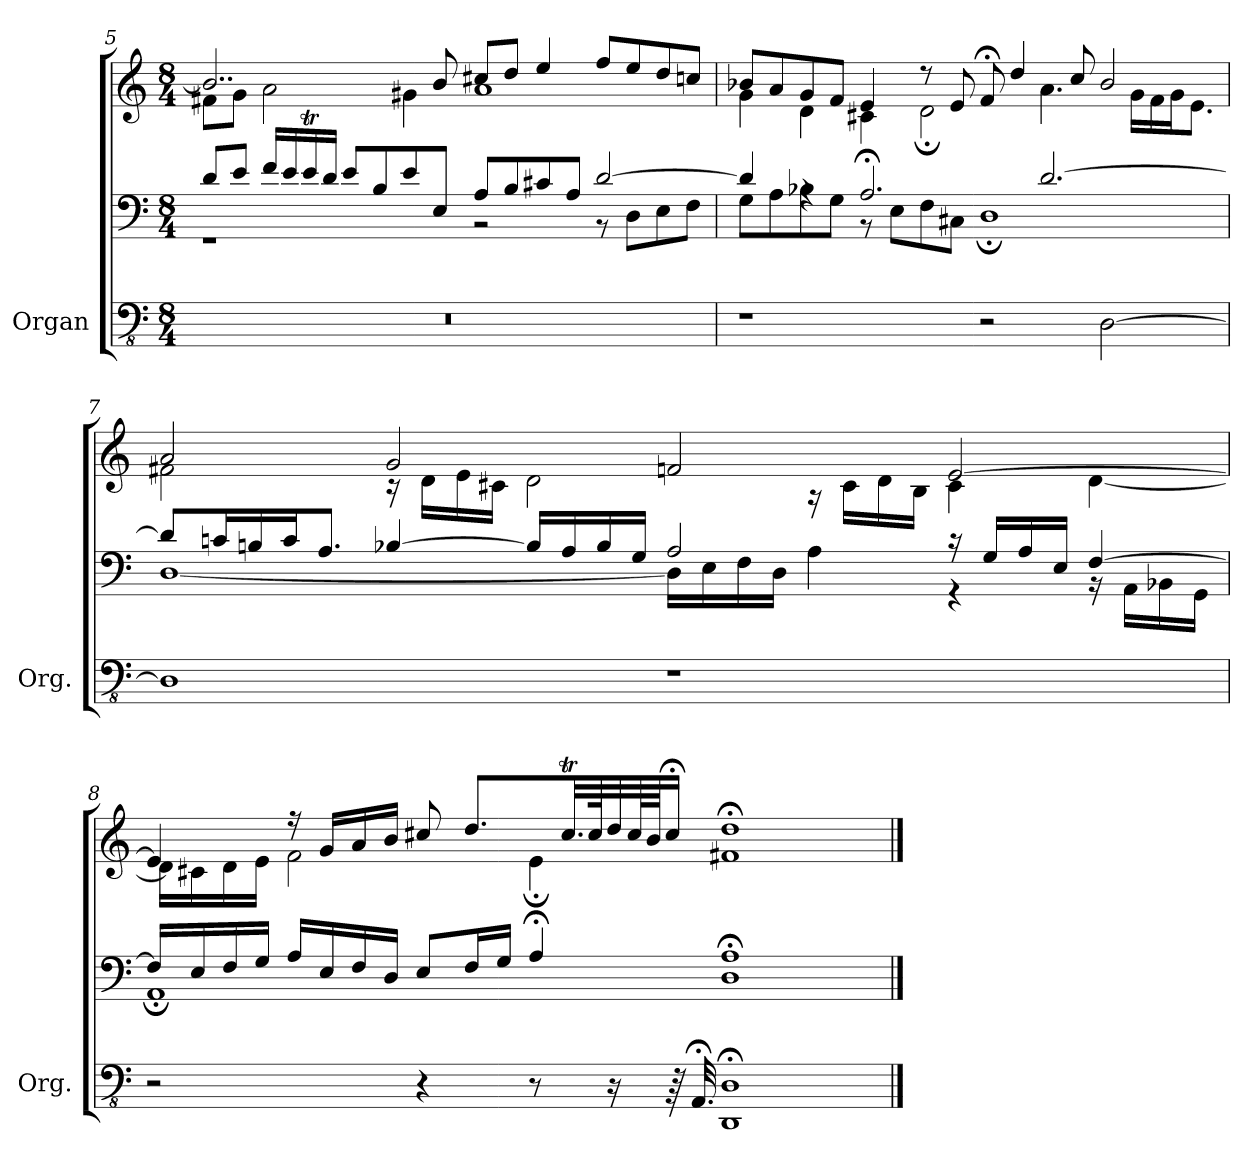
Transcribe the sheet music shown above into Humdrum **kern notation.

**kern	**kern	**kern
*part1	*part1	*part1
*staff3	*staff2	*staff1
*I"Organ	*	*
*I'Org.	*	*
!!LO:LB:g=z
*clefFv4	*clefF4	*clefG2
*k[]	*k[]	*k[]
*M8/4	*M8/4	*M8/4
*MM90	*MM90	*MM90
=5	=5	=5
*	*^	*^
0r	8d/L	1r	2..b/]	8f#X\L
.	8e/J	.	.	8g\J
*	*	*	*MM80	*
.	16f/LL	.	.	2a\
.	16e/	.	.	.
.	16et/	.	.	.
.	16d/JJ	.	.	.
.	8e/L	.	.	.
.	8B/	.	.	.
*	*	*	*MM60	*
.	8e/	.	.	4g#X\
*	*	*	*MM50	*
.	8E/J	.	8b/	.
*	*	*	*MM80	*
.	8A/L	2r	8cc#X/L	1a
.	8B/	.	8dd/J	.
*	*	*	*MM90	*
.	8c#X/	.	4ee/	.
.	8A/J	.	.	.
*	*	*	*MM50	*
.	[2d/	8r	8ff/L	.
*	*	*	*MM90	*
.	.	8D\L	8ee/	.
.	.	8E\	8dd/	.
.	.	8F\J	8ccn/J	.
=6	=6	=6	=6	=6
*	*	*	*MM80	*
1r	4d/]	8G\L	8b-X/L	4g\
*	*	*	*MM70	*
.	.	8A\	8a/	.
*	*	*	*MM60	*
.	4rA	8B-X\	8g/	4d\
*	*	*	*MM50	*
.	.	8G\J	8f/J	.
*	*	*	*MM40	*
.	2.A;</	8r	4e/	4c#X\
.	.	8E\L	.	.
*	*	*	*MM30	*
.	.	8F\	8r	2d;\
.	.	8C#X\J	8e/	.
*	*	*	*MM5	*
2r	.	1D;	8f;</	.
*	*	*	*MM20	*
.	.	.	4dd/	.
*	*	*	*MM40	*
.	[2.d/	.	.	4.a\
.	.	.	8cc/	.
*	*	*	*MM50	*
[2DD\	.	.	2b-/	.
*	*	*	*MM90	*
.	.	.	.	16g\LL
*	*	*	*MM30	*
.	.	.	.	16f\
*	*	*	*MM90	*
.	.	.	.	16g\J
*	*	*	*MM30	*
.	.	.	.	8.e\J
!!LO:LB:g=z	!!
=7	=7	=7	=7	=7
*	*	*	*MM50	*
1DD]	8d/L]	[1D	2a/	2f#X\
.	16cn/L	.	.	.
.	16Bn/	.	.	.
.	16c/J	.	.	.
.	8.A/J	.	.	.
*	*	*	*MM40	*
.	[4B-X/	.	2g/	16r
.	.	.	.	16d\LL
*	*	*	*MM60	*
.	.	.	.	16e\
.	.	.	.	16c#X\JJ
*	*	*	*MM80	*
.	16B-/LL]	.	.	2d\
.	16A/	.	.	.
.	16B-/	.	.	.
.	16G/JJ	.	.	.
*	*	*	*MM75	*
1r	2A/	16D\LL]	2fn/	.
.	.	16E\	.	.
.	.	16F\	.	.
.	.	16D\JJ	.	.
.	.	4A\	.	16r
.	.	.	.	16c#\LL
.	.	.	.	16d\
.	.	.	.	16B\JJ
*	*	*	*MM70	*
.	16r	4r	[2e/	4c#\
.	16G/LL	.	.	.
.	16A/	.	.	.
.	16E/JJ	.	.	.
*	*	*	*MM60	*
.	[4F/	16r	.	[4d\
.	.	16AA\LL	.	.
.	.	16BB-X\	.	.
.	.	16GG\JJ	.	.
!!LO:PB:g=z	!!
=8	=8	=8	=8	=8
*	*	*	*MM20	*
2r	16F/LL]	1AA;	4e/]	16d\LL]
*	*	*	*MM40	*
.	16E/	.	.	16c#X\
.	16F/	.	.	16d\
.	16G/JJ	.	.	16e\JJ
*	*	*	*MM35	*
.	16A/LL	.	16r	2f\
.	16E/	.	16g/LL	.
*	*	*	*MM30	*
.	16F/	.	16a/	.
.	16D/JJ	.	16b/JJ	.
*	*	*	*MM20	*
4r	8E/L	.	8cc#X/	.
.	16F/L	.	8.dd/L	.
.	16G/JJ	.	.	.
*	*	*	*MM10	*
8r	4A;<Z/	.	.	4e;\
.	.	.	32.cc#t/LL	.
*	*	*	*MM15	*
.	.	.	64cc#/K	.
*	*	*	*MM5	*
16r	.	.	32dd/	.
.	.	.	64cc#/L	.
.	.	.	64b/JJ	.
*	*	*	*MM1	*
64r	.	.	16cc#;<Z/JJ	.
32.AAA;<Z/	.	.	.	.
*	*	*	*MM20	*
1DDD;< 1DD;<	1A;<	1D	1dd;<	1f#X
*	*v	*v	*	*
*	*	*v	*v
==	==	==
*-	*-	*-
